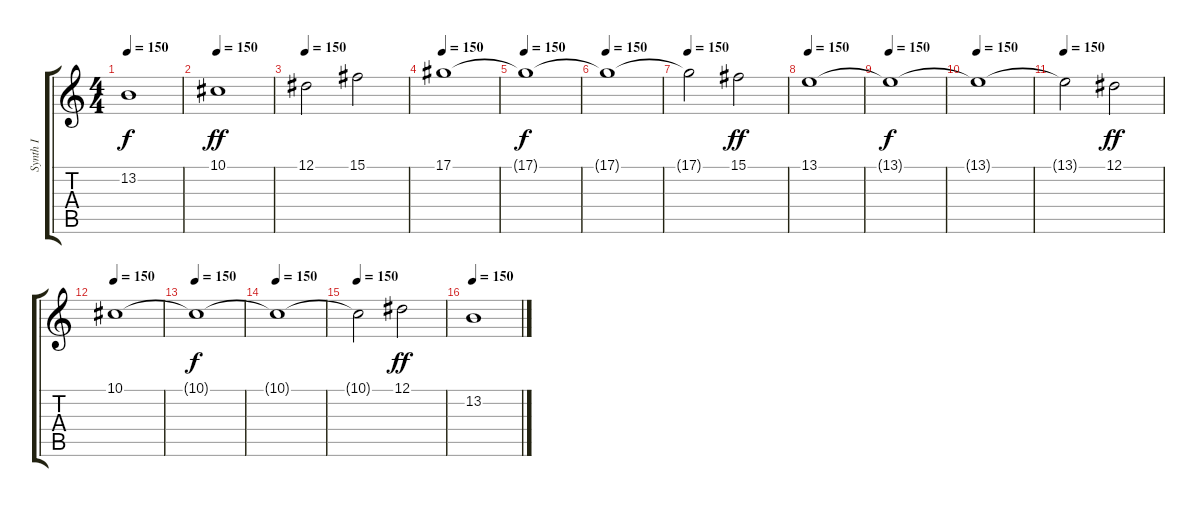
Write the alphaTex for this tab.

\track ("Synth I" "Synth I") {instrument stringensemble1}
\staff {score tabs}
\tuning (Eb4 Bb3 Gb3 Db3 Ab2 Eb2) {hide}
\ts (4 4)
\tempo 150
\clef g2
\ks c
13.2{t}.1{dy f} |
\tempo 150
10.1.1{dy ff instrument synthstrings2} |
\tempo 150
12.1.2{instrument synthstrings2} 15.1.2 |
\tempo 150
17.1.1{instrument synthstrings2} |
\tempo 150
17.1{t}.1{dy f} |
\tempo 150
17.1{t}.1 |
\tempo 150
17.1{t}.2 15.1.2{dy ff instrument synthstrings2} |
\tempo 150
13.1.1{instrument synthstrings2} |
\tempo 150
13.1{t}.1{dy f} |
\tempo 150
13.1{t}.1 |
\tempo 150
13.1{t}.2 12.1.2{dy ff} |
\tempo 150
10.1.1{instrument synthstrings2} |
\tempo 150
10.1{t}.1{dy f} |
\tempo 150
10.1{t}.1 |
\tempo 150
10.1{t}.2 12.1.2{dy ff instrument synthstrings2} |
\tempo 150
13.2.1{instrument synthstrings2}
